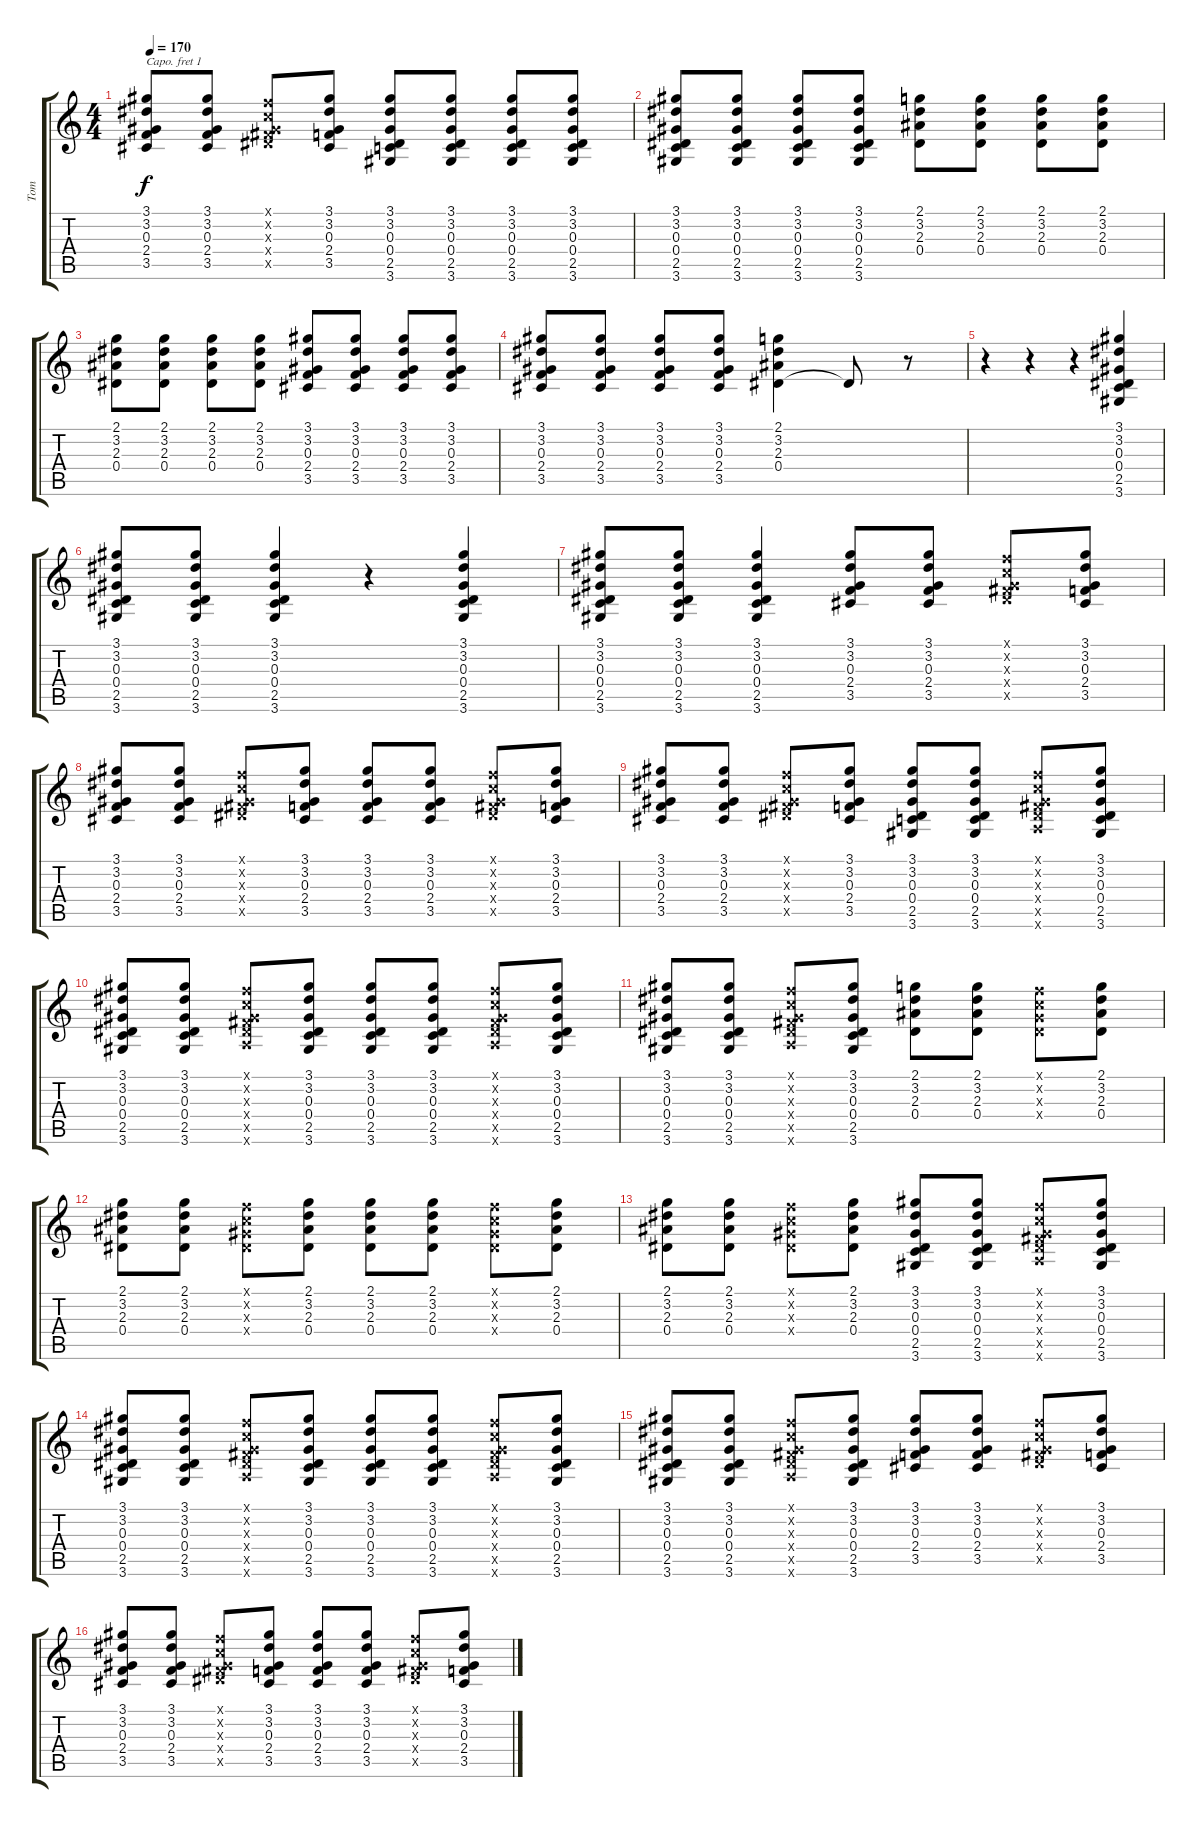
\track ("Tom" "Tom") {instrument overdrivenguitar}
\staff {score tabs}
\capo 1
\tuning (E4 B3 G3 D3 A2 E2) {hide}
\ts (4 4)
\tempo 170
\clef g2
\ks c
(3.1 3.2 0.3 2.4 3.5).8{dy f} (3.1 3.2 0.3 2.4 3.5).8 (0.1{x} 0.2{x} 0.3{x} 0.4{x} 8.5{x}).8 (3.1 3.2 0.3 2.4 3.5).8 (3.1 3.2 0.3 0.4 2.5 3.6).8 (3.1 3.2 0.3 0.4 2.5 3.6).8 (3.1 3.2 0.3 0.4 2.5 3.6).8 (3.1 3.2 0.3 0.4 2.5 3.6).8 |
(3.1 3.2 0.3 0.4 2.5 3.6).8 (3.1 3.2 0.3 0.4 2.5 3.6).8 (3.1 3.2 0.3 0.4 2.5 3.6).8 (3.1 3.2 0.3 0.4 2.5 3.6).8 (2.1 3.2 2.3 0.4).8 (2.1 3.2 2.3 0.4).8 (2.1 3.2 2.3 0.4).8 (2.1 3.2 2.3 0.4).8 |
(2.1 3.2 2.3 0.4).8 (2.1 3.2 2.3 0.4).8 (2.1 3.2 2.3 0.4).8 (2.1 3.2 2.3 0.4).8 (3.1 3.2 0.3 2.4 3.5).8 (3.1 3.2 0.3 2.4 3.5).8 (3.1 3.2 0.3 2.4 3.5).8 (3.1 3.2 0.3 2.4 3.5).8 |
(3.1 3.2 0.3 2.4 3.5).8 (3.1 3.2 0.3 2.4 3.5).8 (3.1 3.2 0.3 2.4 3.5).8 (3.1 3.2 0.3 2.4 3.5).8 (2.1 3.2 2.3 0.4).4 0.4{t}.8 r.8 |
r.4 r.4 r.4 (3.1 3.2 0.3 0.4 2.5 3.6).4 |
(3.1 3.2 0.3 0.4 2.5 3.6).8 (3.1 3.2 0.3 0.4 2.5 3.6).8 (3.1 3.2 0.3 0.4 2.5 3.6).4 r.4 (3.1 3.2 0.3 0.4 2.5 3.6).4 |
(3.1 3.2 0.3 0.4 2.5 3.6).8 (3.1 3.2 0.3 0.4 2.5 3.6).8 (3.1 3.2 0.3 0.4 2.5 3.6).4 (3.1 3.2 0.3 2.4 3.5).8 (3.1 3.2 0.3 2.4 3.5).8 (0.1{x} 0.2{x} 0.3{x} 0.4{x} 8.5{x}).8 (3.1 3.2 0.3 2.4 3.5).8 |
(3.1 3.2 0.3 2.4 3.5).8 (3.1 3.2 0.3 2.4 3.5).8 (0.1{x} 0.2{x} 0.3{x} 0.4{x} 8.5{x}).8 (3.1 3.2 0.3 2.4 3.5).8 (3.1 3.2 0.3 2.4 3.5).8 (3.1 3.2 0.3 2.4 3.5).8 (0.1{x} 0.2{x} 0.3{x} 0.4{x} 8.5{x}).8 (3.1 3.2 0.3 2.4 3.5).8 |
(3.1 3.2 0.3 2.4 3.5).8 (3.1 3.2 0.3 2.4 3.5).8 (0.1{x} 0.2{x} 0.3{x} 0.4{x} 8.5{x}).8 (3.1 3.2 0.3 2.4 3.5).8 (3.1 3.2 0.3 0.4 2.5 3.6).8 (3.1 3.2 0.3 0.4 2.5 3.6).8 (0.1{x} 0.2{x} 0.3{x} 0.4{x} 8.5{x} 4.6{x}).8 (3.1 3.2 0.3 0.4 2.5 3.6).8 |
(3.1 3.2 0.3 0.4 2.5 3.6).8 (3.1 3.2 0.3 0.4 2.5 3.6).8 (0.1{x} 0.2{x} 0.3{x} 0.4{x} 8.5{x} 4.6{x}).8 (3.1 3.2 0.3 0.4 2.5 3.6).8 (3.1 3.2 0.3 0.4 2.5 3.6).8 (3.1 3.2 0.3 0.4 2.5 3.6).8 (0.1{x} 0.2{x} 0.3{x} 0.4{x} 8.5{x} 4.6{x}).8 (3.1 3.2 0.3 0.4 2.5 3.6).8 |
(3.1 3.2 0.3 0.4 2.5 3.6).8 (3.1 3.2 0.3 0.4 2.5 3.6).8 (0.1{x} 0.2{x} 0.3{x} 0.4{x} 8.5{x} 4.6{x}).8 (3.1 3.2 0.3 0.4 2.5 3.6).8 (2.1 3.2 2.3 0.4).8 (2.1 3.2 2.3 0.4).8 (0.1{x} 0.2{x} 0.3{x} 0.4{x}).8 (2.1 3.2 2.3 0.4).8 |
(2.1 3.2 2.3 0.4).8 (2.1 3.2 2.3 0.4).8 (0.1{x} 0.2{x} 0.3{x} 0.4{x}).8 (2.1 3.2 2.3 0.4).8 (2.1 3.2 2.3 0.4).8 (2.1 3.2 2.3 0.4).8 (0.1{x} 0.2{x} 0.3{x} 0.4{x}).8 (2.1 3.2 2.3 0.4).8 |
(2.1 3.2 2.3 0.4).8 (2.1 3.2 2.3 0.4).8 (0.1{x} 0.2{x} 0.3{x} 0.4{x}).8 (2.1 3.2 2.3 0.4).8 (3.1 3.2 0.3 0.4 2.5 3.6).8 (3.1 3.2 0.3 0.4 2.5 3.6).8 (0.1{x} 0.2{x} 0.3{x} 0.4{x} 8.5{x} 4.6{x}).8 (3.1 3.2 0.3 0.4 2.5 3.6).8 |
(3.1 3.2 0.3 0.4 2.5 3.6).8 (3.1 3.2 0.3 0.4 2.5 3.6).8 (0.1{x} 0.2{x} 0.3{x} 0.4{x} 8.5{x} 4.6{x}).8 (3.1 3.2 0.3 0.4 2.5 3.6).8 (3.1 3.2 0.3 0.4 2.5 3.6).8 (3.1 3.2 0.3 0.4 2.5 3.6).8 (0.1{x} 0.2{x} 0.3{x} 0.4{x} 8.5{x} 4.6{x}).8 (3.1 3.2 0.3 0.4 2.5 3.6).8 |
(3.1 3.2 0.3 0.4 2.5 3.6).8 (3.1 3.2 0.3 0.4 2.5 3.6).8 (0.1{x} 0.2{x} 0.3{x} 0.4{x} 8.5{x} 4.6{x}).8 (3.1 3.2 0.3 0.4 2.5 3.6).8 (3.1 3.2 0.3 2.4 3.5).8 (3.1 3.2 0.3 2.4 3.5).8 (0.1{x} 0.2{x} 0.3{x} 0.4{x} 8.5{x}).8 (3.1 3.2 0.3 2.4 3.5).8 |
(3.1 3.2 0.3 2.4 3.5).8 (3.1 3.2 0.3 2.4 3.5).8 (0.1{x} 0.2{x} 0.3{x} 0.4{x} 8.5{x}).8 (3.1 3.2 0.3 2.4 3.5).8 (3.1 3.2 0.3 2.4 3.5).8 (3.1 3.2 0.3 2.4 3.5).8 (0.1{x} 0.2{x} 0.3{x} 0.4{x} 8.5{x}).8 (3.1 3.2 0.3 2.4 3.5).8
